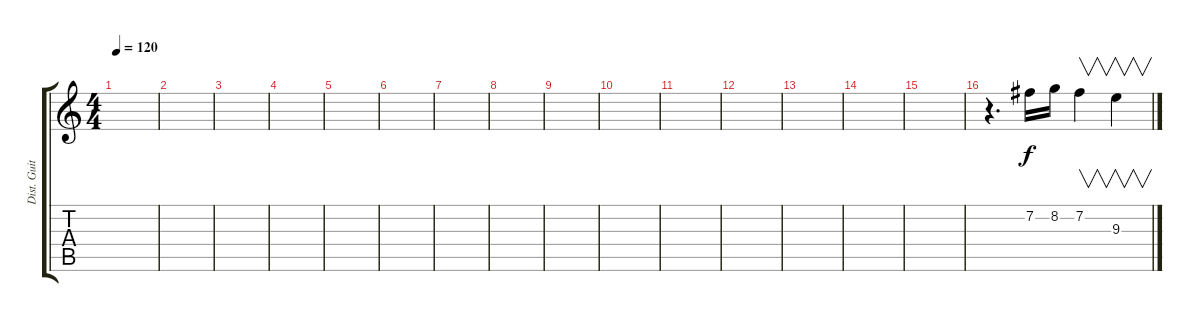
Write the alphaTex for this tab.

\track ("Dist. Guitar" "Dist. Guit") {instrument distortionguitar}
\staff {score tabs}
\tuning (E4 B3 G3 D3 A2 E2) {hide}
\ts (4 4)
\tempo 120
\clef g2
\ks c
|
|
|
|
|
|
|
|
|
|
|
|
|
|
|
r.4{d} 7.2.16 8.2.16 7.2.4{v} 9.3.4{v}
